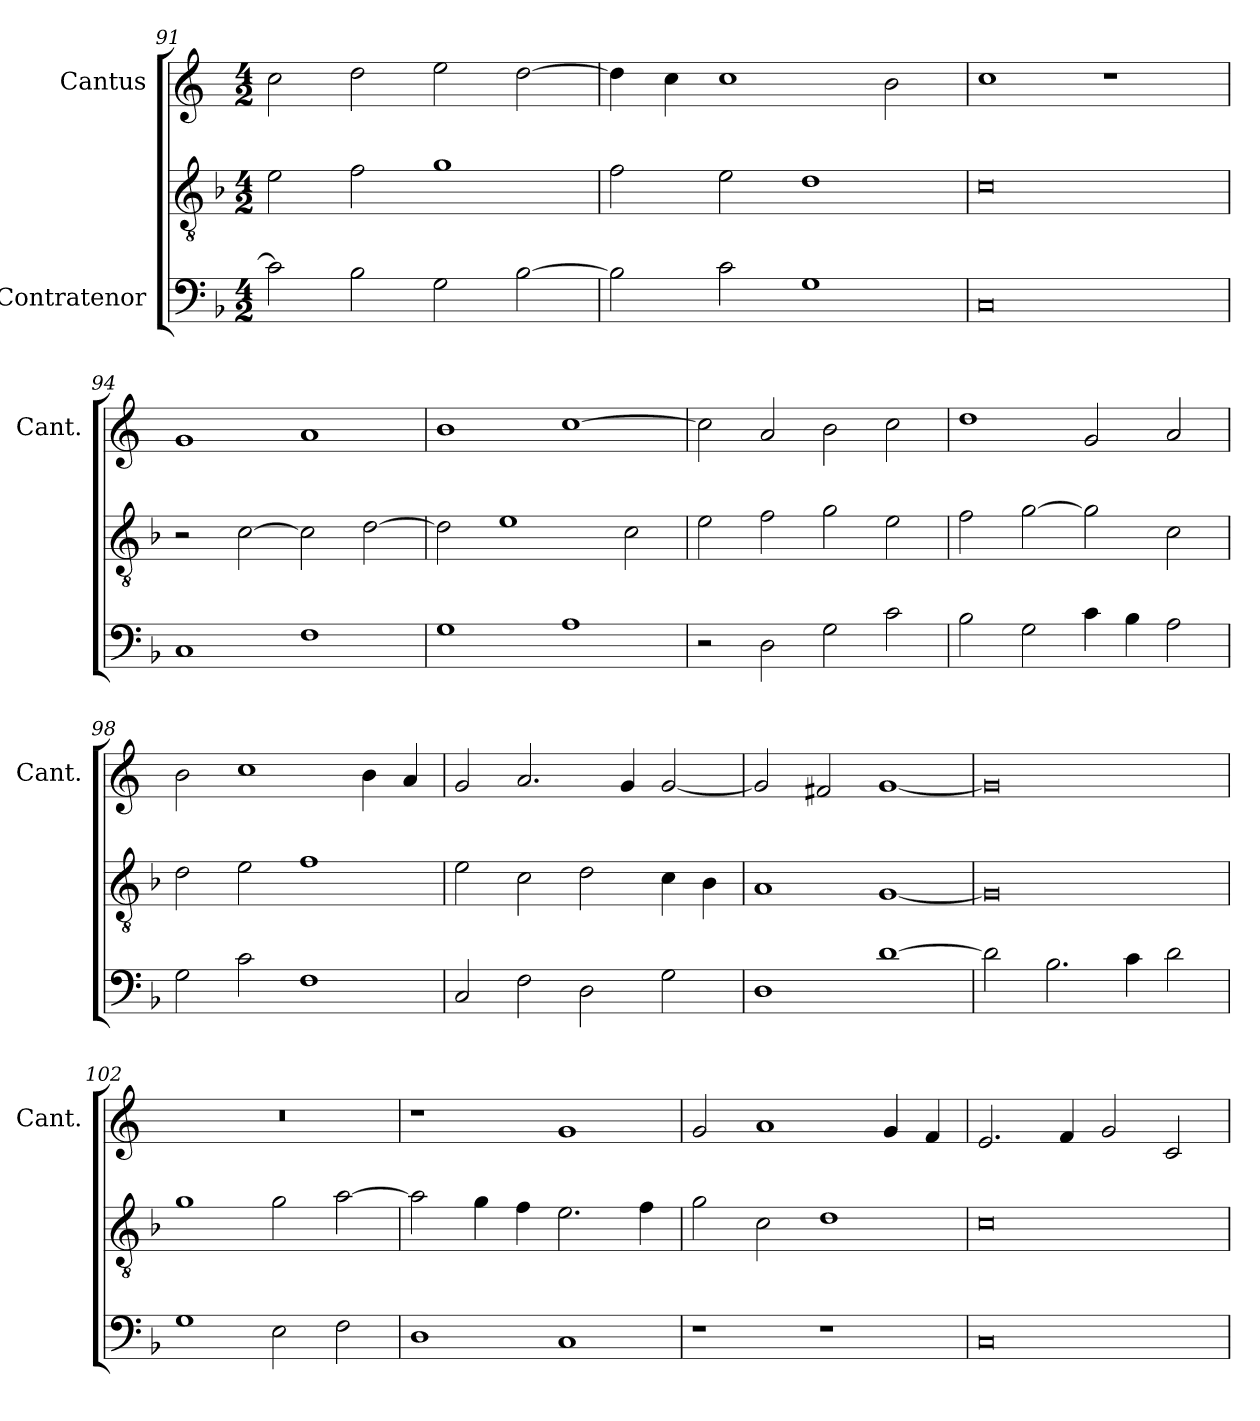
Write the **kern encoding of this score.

**kern	**kern	**kern
*part3	*part2	*part1
*staff3	*staff2	*staff1
*I"Contratenor	*	*I"Cantus
*	*	*I'Cant.
*clefF4	*clefGv2	*clefG2
*	*ITrd7c12	*
*k[b-]	*k[b-]	*k[]
*F:	*F:	*C:
*M4/2	*M4/2	*M4/2
=91	=91	=91
2c\]	2E\	2cc\
2B-\	2F\	2dd\
2G\	1G\	2ee\
[2B-\	.	[2dd\
=92	=92	=92
2B-\]	2F\	4dd\]
.	.	4cc\
2c\	2E\	1cc\
1G\	1D\	.
.	.	2b\
=93	=93	=93
0C/	0C\	1cc\
.	.	1r
=94	=94	=94
1C/	2r	1g/
.	[2C\	.
1F\	2C\]	1a/
.	[2D\	.
=95	=95	=95
1G\	2D\]	1b\
.	1E\	.
1A\	.	[1cc\
.	2C\	.
=96	=96	=96
2r	2E\	2cc\]
2D\	2F\	2a/
2G\	2G\	2b\
2c\	2E\	2cc\
=97	=97	=97
2B-\	2F\	1dd\
2G\	[2G\	.
4c\	2G\]	2g/
4B-\	.	.
2A\	2C\	2a/
=98	=98	=98
2G\	2D\	2b\
2c\	2E\	1cc\
1F\	1F\	.
.	.	4b\
.	.	4a/
=99	=99	=99
2C/	2E\	2g/
2F\	2C\	2.a/
2D\	2D\	.
.	.	4g/
2G\	4C\	[2g/
.	4BB-\	.
=100	=100	=100
1D\	1AA/	2g/]
.	.	2f#X/
[1d\	[1GG/	[1g/
=101	=101	=101
2d\]	0GG/]	0g/]
2.B-\	.	.
4c\	.	.
2d\	.	.
=102	=102	=102
1G\	1G\	0r
2E\	2G\	.
2F\	[2A\	.
=103	=103	=103
1D\	2A\]	1r
.	4G\	.
.	4F\	.
1C/	2.E\	1g/
.	4F\	.
=104	=104	=104
1r	2G\	2g/
.	2C\	1a/
1r	1D\	.
.	.	4g/
.	.	4f/
=105	=105	=105
0C/	0C\	2.e/
.	.	4f/
.	.	2g/
.	.	2c/
=	=	=
*-	*-	*-
